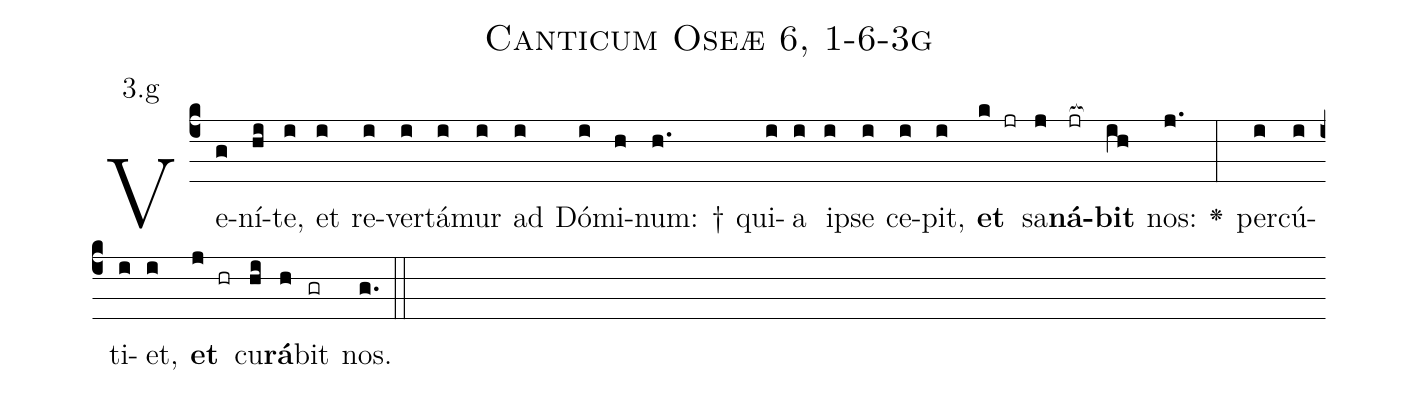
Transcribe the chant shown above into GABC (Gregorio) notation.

name: Canticum Oseæ 6, 1-6-3g;
annotation: 3.g;
%%
(c4)Ve(g)ní(hi)te,(i) et(i) re(i)ver(i)tá(i)mur(i) ad(i) Dó(i)mi(h)num: †(h.) qui(i)a(i) i(i)pse(i) ce(i)pit,(i) <b>et</b>(k jr) sa(j)<b>ná</b>(jr[ocb:1{])<b>bit</b>(ih[ocb:0}]) nos:(j.) <v>\greheightstar</v>(:) per(i)cú(i)ti(i)et,(i) <b>et</b>(j hr) cu(hi)<b>rá</b>(h)bit(gr) nos.(g.) (::)


%E(i) u(i) o(j) u(hi) a(h) e.(g.) (::)
